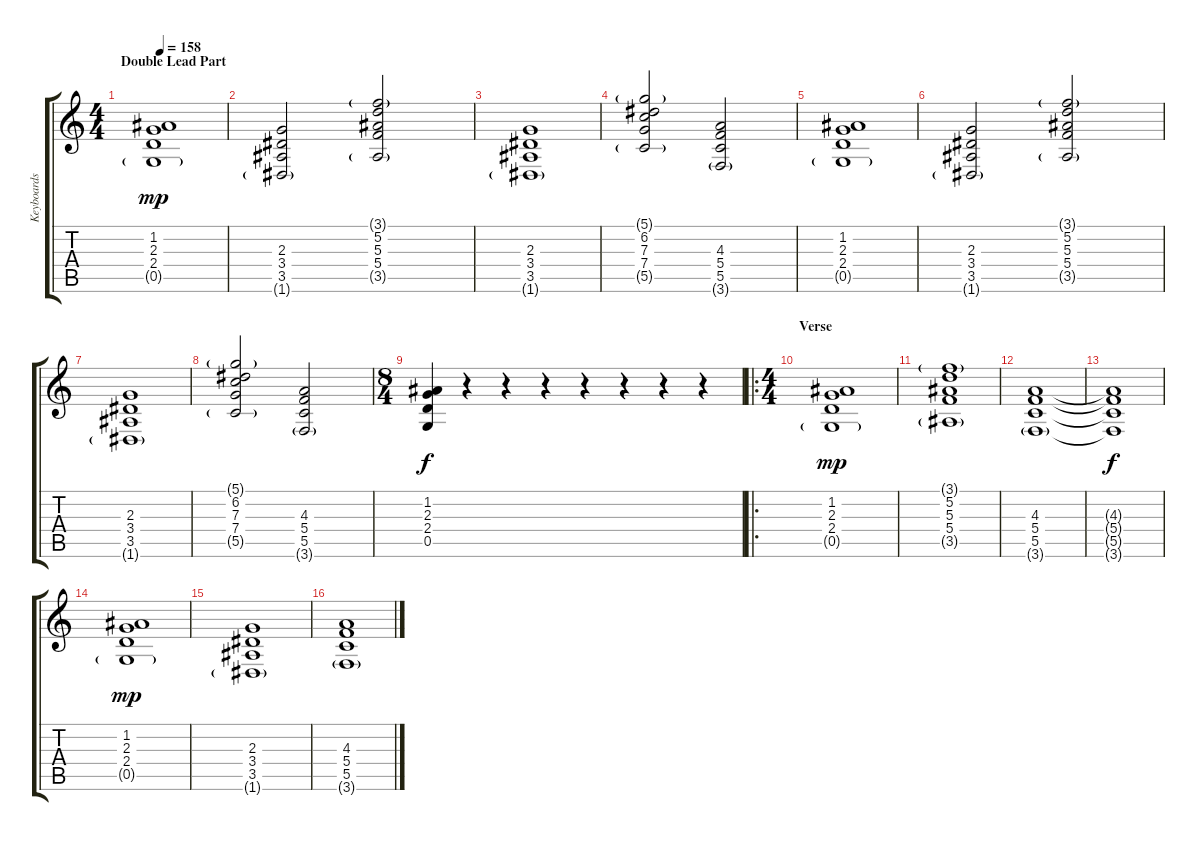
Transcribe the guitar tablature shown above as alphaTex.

\track ("Keyboards" "Keyboards") {instrument stringensemble1}
\staff {score tabs}
\tuning (D5 A4 F4 C4 G3 D3) {hide}
\ts (4 4)
\section ("" "Double Lead Part")
\tempo 158
\clef g2
\ks c
(1.2 2.3 2.4 0.5{g}).1{dy mp} |
(2.3 3.4 3.5 1.6{g}).2 (3.1{g} 5.2 5.3 5.4 3.5{g}).2 |
(2.3 3.4 3.5 1.6{g}).1 |
(5.1{g} 6.2 7.3 7.4 5.5{g}).2 (4.3 5.4 5.5 3.6{g}).2 |
(1.2 2.3 2.4 0.5{g}).1 |
(2.3 3.4 3.5 1.6{g}).2 (3.1{g} 5.2 5.3 5.4 3.5{g}).2 |
(2.3 3.4 3.5 1.6{g}).1 |
(5.1{g} 6.2 7.3 7.4 5.5{g}).2 (4.3 5.4 5.5 3.6{g}).2 |
\ts (8 4)
(1.2 2.3 2.4 0.5).4{dy f} r.4 r.4 r.4 r.4 r.4 r.4 r.4 |
\ro
\ts (4 4)
\section ("" "Verse")
(1.2 2.3 2.4 0.5{g}).1{dy mp volume 10 balance 8 instrument pad8sweep} |
(3.1{g} 5.2 5.3 5.4 3.5{g}).1 |
(4.3 5.4 5.5 3.6{g}).1 |
(4.3{t} 5.4{t} 5.5{t} 3.6{t}).1{dy f} |
(1.2 2.3 2.4 0.5{g}).1{dy mp} |
(2.3 3.4 3.5 1.6{g}).1 |
(4.3 5.4 5.5 3.6{g}).1
